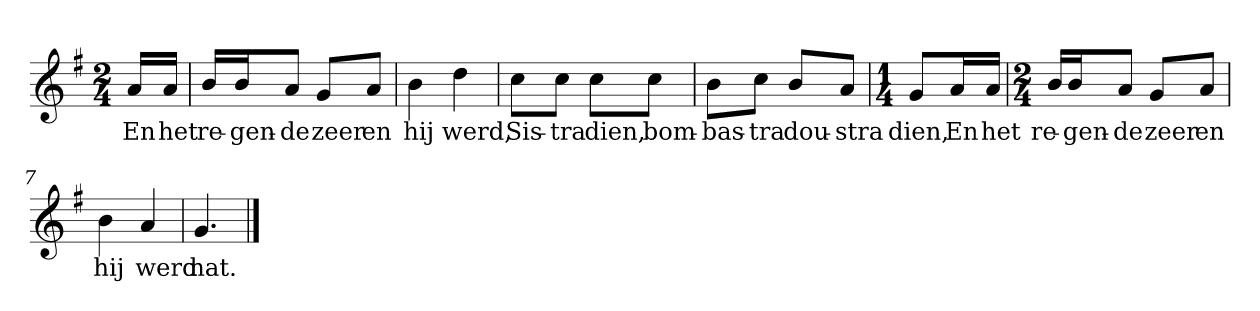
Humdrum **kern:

**kern	**text
*part1	*part1
*staff1	*staff1
*clefG2	*
*k[f#]	*
*G:	*
*M2/4	*
*MM120	*
=	=
16a/LL	En
16a/JJ	het
=1	=1
16b/LL	re-
16b/J	-gen-
8a/J	-de
8g/L	zeer
8a/J	en
=2	=2
4b	hij
4dd	werd,
=3	=3
8cc\L	Sis-
8cc\J	-tra
8cc\L	dien,
8cc\J	bom-
=4	=4
8b\L	-bas-
8cc\J	-tra
8b/L	dou-
8a/J	-stra
=5	=5
*M1/4	*
8g/L	dien,
16a/L	En
16a/JJ	het
=6	=6
*M2/4	*
16b/LL	re-
16b/J	-gen-
8a/J	-de
8g/L	zeer
8a/J	en
=7	=7
4b	hij
4a	werd
=8	=8
4.g	nat.
==	==
*-	*-
